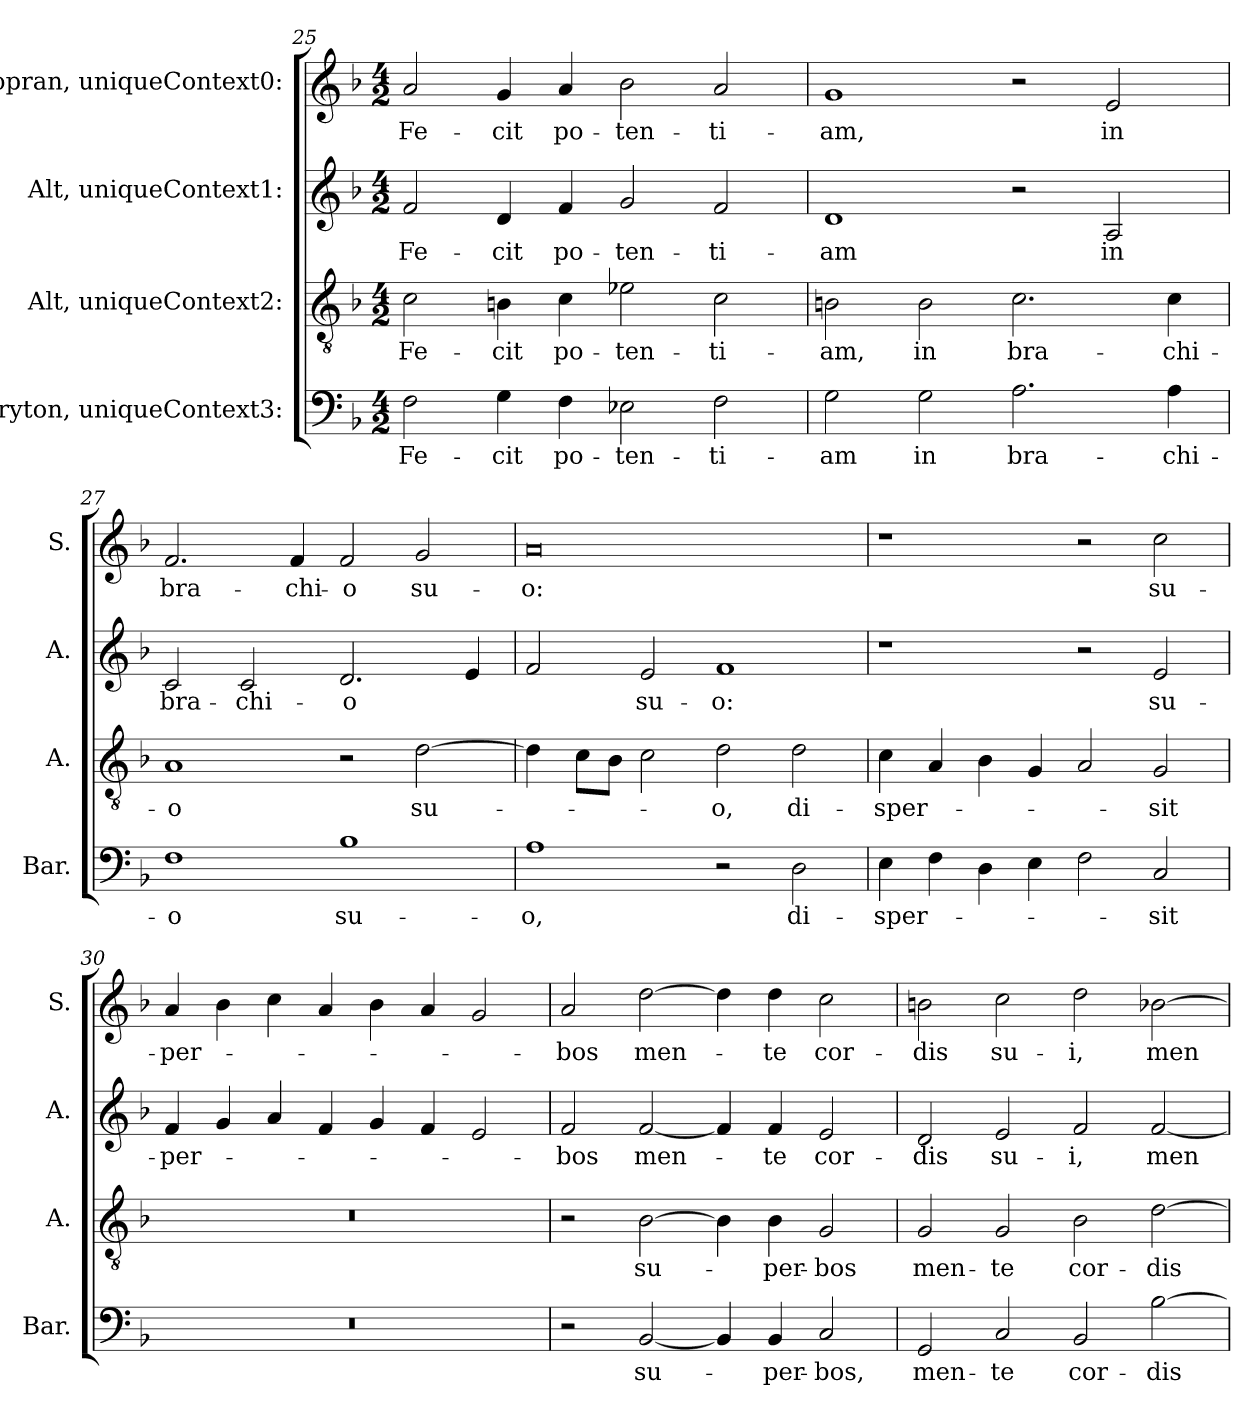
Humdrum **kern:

**kern	**text	**kern	**text	**kern	**text	**kern	**text
*part4	*part4	*part3	*part3	*part2	*part2	*part1	*part1
*staff4	*staff4	*staff3	*staff3	*staff2	*staff2	*staff1	*staff1
*I"Baryton, uniqueContext3:	*	*I"Alt, uniqueContext2:	*	*I"Alt, uniqueContext1:	*	*I"Sopran, uniqueContext0:	*
*I'Bar.	*	*I'A.	*	*I'A.	*	*I'S.	*
*clefF4	*	*clefGv2	*	*clefG2	*	*clefG2	*
*k[b-]	*	*k[b-]	*	*k[b-]	*	*k[b-]	*
*M4/2	*	*M4/2	*	*M4/2	*	*M4/2	*
*MM344	*	*MM344	*	*MM344	*	*MM344	*
=25	=25	=25	=25	=25	=25	=25	=25
!	!LO:LY:b	!	!LO:LY:b	!	!LO:LY:b	!	!LO:LY:b
2F\	Fe-	2c\	Fe-	2f/	Fe-	2a/	Fe-
!	!LO:LY:b	!	!LO:LY:b	!	!LO:LY:b	!	!LO:LY:b
4G\	-cit	4Bn\	-cit	4d/	-cit	4g/	-cit
!	!LO:LY:b	!	!LO:LY:b	!	!LO:LY:b	!	!LO:LY:b
4F\	po-	4c\	po-	4f/	po-	4a/	po-
!	!LO:LY:b	!	!LO:LY:b	!	!LO:LY:b	!	!LO:LY:b
2E-X\	-ten-	2e-X\	-ten-	2g/	-ten-	2b-\	-ten-
!	!LO:LY:b	!	!LO:LY:b	!	!LO:LY:b	!	!LO:LY:b
2F\	-ti-	2c\	-ti-	2f/	-ti-	2a/	-ti-
=26	=26	=26	=26	=26	=26	=26	=26
!	!LO:LY:b	!	!LO:LY:b	!	!LO:LY:b	!	!LO:LY:b
2G\	-am	2Bn\	-am,	1d	-am	1g	-am,
!	!LO:LY:b	!	!LO:LY:b	!	!	!	!
2G\	in	2B\	in	.	.	.	.
!	!LO:LY:b	!	!LO:LY:b	!	!	!	!
2.A\	bra-	2.c\	bra-	2r	.	2r	.
!	!	!	!	!	!LO:LY:b	!	!LO:LY:b
.	.	.	.	2A/	in	2e/	in
!	!LO:LY:b	!	!LO:LY:b	!	!	!	!
4A\	-chi-	4c\	-chi-	.	.	.	.
=27	=27	=27	=27	=27	=27	=27	=27
!	!LO:LY:b	!	!LO:LY:b	!	!LO:LY:b	!	!LO:LY:b
1F	-o	1A	-o	2c/	bra-	2.f/	bra-
!	!	!	!	!	!LO:LY:b	!	!
.	.	.	.	2c/	-chi-	.	.
!	!	!	!	!	!	!	!LO:LY:b
.	.	.	.	.	.	4f/	-chi-
!	!LO:LY:b	!	!	!	!LO:LY:b	!	!LO:LY:b
1B-	su-	2r	.	2.d/	-o	2f/	-o
!	!	!	!LO:LY:b	!	!	!	!LO:LY:b
.	.	[2d\	su-	.	.	2g/	su-
.	.	.	.	4e/	.	.	.
!!LO:PB:g=z
=28	=28	=28	=28	=28	=28	=28	=28
!	!LO:LY:b	!	!	!	!	!	!LO:LY:b
1A	-o,	4d\]	.	2f/	.	0a	-o:
.	.	8c\L	.	.	.	.	.
.	.	8B-\J	.	.	.	.	.
!	!	!	!	!	!LO:LY:b	!	!
.	.	2c\	.	2e/	su-	.	.
!	!	!	!LO:LY:b	!	!LO:LY:b	!	!
2r	.	2d\	-o,	1f	-o:	.	.
!	!LO:LY:b	!	!LO:LY:b	!	!	!	!
2D\	di-	2d\	di-	.	.	.	.
=29	=29	=29	=29	=29	=29	=29	=29
!	!LO:LY:b	!	!LO:LY:b	!	!	!	!
4E\	-sper-	4c\	-sper-	1r	.	1r	.
4F\	.	4A/	.	.	.	.	.
4D\	.	4B-\	.	.	.	.	.
4E\	.	4G/	.	.	.	.	.
2F\	.	2A/	.	2r	.	2r	.
!	!LO:LY:b	!	!LO:LY:b	!	!LO:LY:b	!	!LO:LY:b
2C/	-sit	2G/	-sit	2e/	su-	2cc\	su-
=30	=30	=30	=30	=30	=30	=30	=30
!	!	!	!	!	!LO:LY:b	!	!LO:LY:b
0r	.	0r	.	4f/	-per-	4a/	-per-
.	.	.	.	4g/	.	4b-\	.
.	.	.	.	4a/	.	4cc\	.
.	.	.	.	4f/	.	4a/	.
.	.	.	.	4g/	.	4b-\	.
.	.	.	.	4f/	.	4a/	.
.	.	.	.	2e/	.	2g/	.
=31	=31	=31	=31	=31	=31	=31	=31
!	!	!	!	!	!LO:LY:b	!	!LO:LY:b
2r	.	2r	.	2f/	-bos	2a/	-bos
!	!LO:LY:b	!	!LO:LY:b	!	!LO:LY:b	!	!LO:LY:b
[2BB-/	su-	[2B-\	su-	[2f/	men-	[2dd\	men-
4BB-/]	.	4B-\]	.	4f/]	.	4dd\]	.
!	!LO:LY:b	!	!LO:LY:b	!	!LO:LY:b	!	!LO:LY:b
4BB-/	-per-	4B-\	-per-	4f/	-te	4dd\	-te
!	!LO:LY:b	!	!LO:LY:b	!	!LO:LY:b	!	!LO:LY:b
2C/	-bos,	2G/	-bos	2e/	cor-	2cc\	cor-
=32	=32	=32	=32	=32	=32	=32	=32
!	!LO:LY:b	!	!LO:LY:b	!	!LO:LY:b	!	!LO:LY:b
2GG/	men-	2G/	men-	2d/	-dis	2bn\	-dis
!	!LO:LY:b	!	!LO:LY:b	!	!LO:LY:b	!	!LO:LY:b
2C/	-te	2G/	-te	2e/	su-	2cc\	su-
!	!LO:LY:b	!	!LO:LY:b	!	!LO:LY:b	!	!LO:LY:b
2BB-/	cor-	2B-\	cor-	2f/	-i,	2dd\	-i,
!	!LO:LY:b	!	!LO:LY:b	!	!LO:LY:b	!	!LO:LY:b
[2B-\	-dis	[2d\	-dis	[2f/	men-	[2b-X\	men-
=	=	=	=	=	=	=	=
*-	*-	*-	*-	*-	*-	*-	*-
